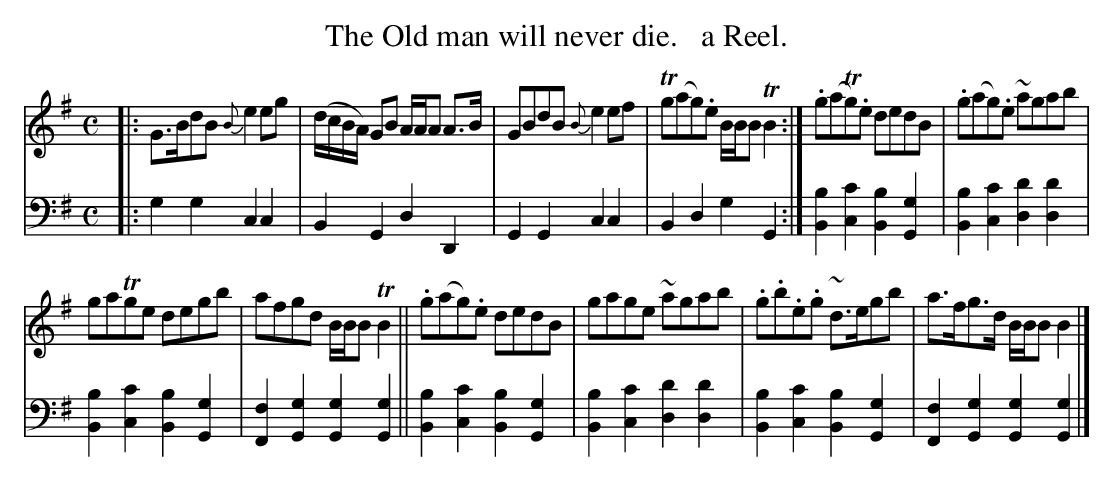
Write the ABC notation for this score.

X:1
T: The Old man will never die.   a Reel.
M: C
L: 1/8
K: G
V: 1 staves=2
|:\
G>BdB {B}e2eg | (d/c/B/A/) GB A/A/A A>B | GBdB {B}e2ef | Tg(ag).e B/B/B TB2 :| .g(aTg).e dedB | .g(ag).e ~agab |
gaTge degb | afgd B/B/B TB2 || .g(ag).e dedB | gage ~agab | .g.b.e.g ~d>egb | a>fg>d B/B/B B2 |]
V: 2 clef=bass middle=d
|:\
g2g2 c2c2 | B2G2 d2D2 | G2G2 c2c2 | B2d2 g2G2 :|\
[b2B2][c'2c2] [b2B2][g2G2] | [b2B2][c'2c2] [d'2d2][d'2d2] |
[b2B2][c'2c2] [b2B2][g2G2] | [f2F2][g2G2] [g2G2][g2G2] ||\
[b2B2][c'2c2] [b2B2][g2G2] | [b2B2][c'2c2] [d'2d2][d'2d2] |\
[b2B2][c'2c2] [b2B2][g2G2] | [f2F2][g2G2] [g2G2][g2G2] |]
